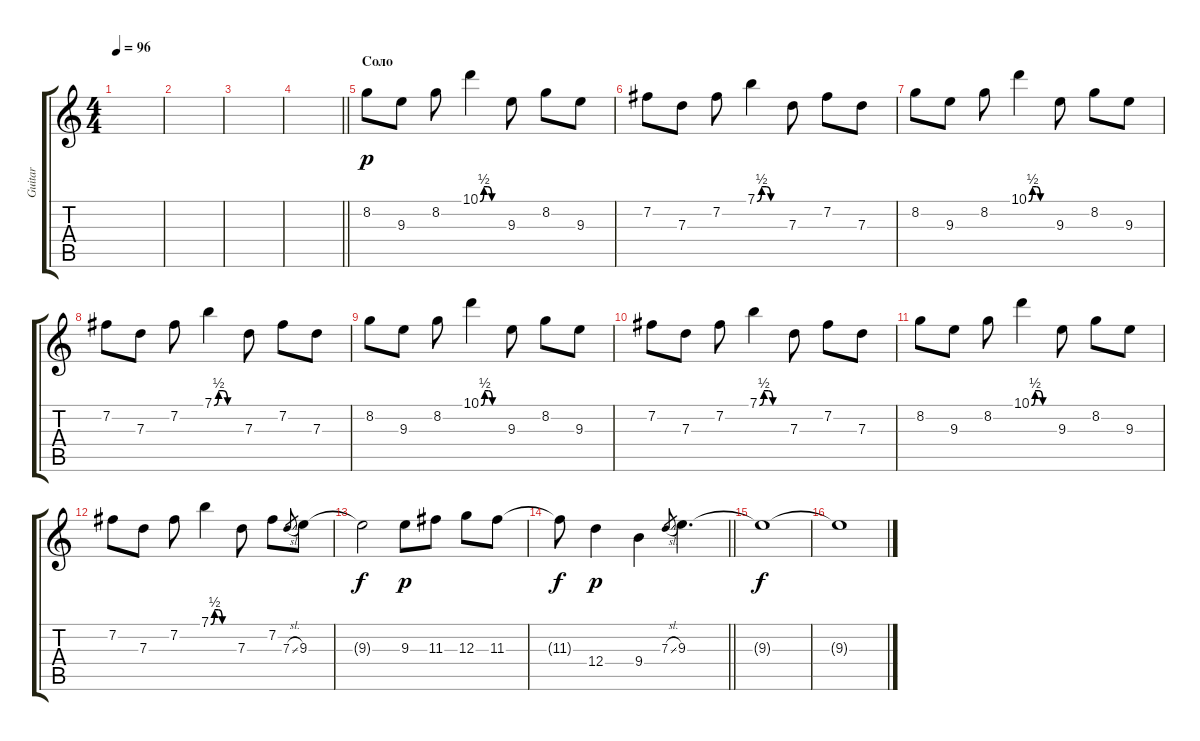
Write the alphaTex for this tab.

\track ("Guitar" "Guitar") {instrument electricguitarclean}
\staff {score tabs}
\tuning (E4 B3 G3 D3 A2 E2) {hide}
\ts (4 4)
\tempo 96
\clef g2
\ks c
|
|
|
\barLineRight lightlight
|
\section ("" "Соло")
8.2.8{dy p volume 14 instrument overdrivenguitar} 9.3.8 8.2.8 10.1{be (custom 0 0 10 2 20 2 30 0 60 0)}.4 9.3.8 8.2.8 9.3.8 |
7.2.8 7.3.8 7.2.8 7.1{be (custom 0 0 10 2 20 2 30 0 60 0)}.4 7.3.8 7.2.8 7.3.8 |
8.2.8 9.3.8 8.2.8 10.1{be (custom 0 0 10 2 20 2 30 0 60 0)}.4 9.3.8 8.2.8 9.3.8 |
7.2.8 7.3.8 7.2.8 7.1{be (custom 0 0 10 2 20 2 30 0 60 0)}.4 7.3.8 7.2.8 7.3.8 |
8.2.8 9.3.8 8.2.8 10.1{be (custom 0 0 10 2 20 2 30 0 60 0)}.4 9.3.8 8.2.8 9.3.8 |
7.2.8 7.3.8 7.2.8 7.1{be (custom 0 0 10 2 20 2 30 0 60 0)}.4 7.3.8 7.2.8 7.3.8 |
8.2.8 9.3.8 8.2.8 10.1{be (custom 0 0 10 2 20 2 30 0 60 0)}.4 9.3.8 8.2.8 9.3.8 |
7.2.8 7.3.8 7.2.8 7.1{be (custom 0 0 10 2 20 2 30 0 60 0)}.4 7.3.8 7.2.8 7.3{sl}.8{gr} 9.3.8 |
9.3{t}.2{dy f} 9.3.8{dy p} 11.3.8 12.3.8 11.3.8 |
\barLineRight lightlight
11.3{t}.8{dy f} 12.4.4{dy p} 9.4.4 7.3{sl}.8{gr} 9.3.4{d} |
9.3{t}.1{dy f} |
9.3{t}.1
